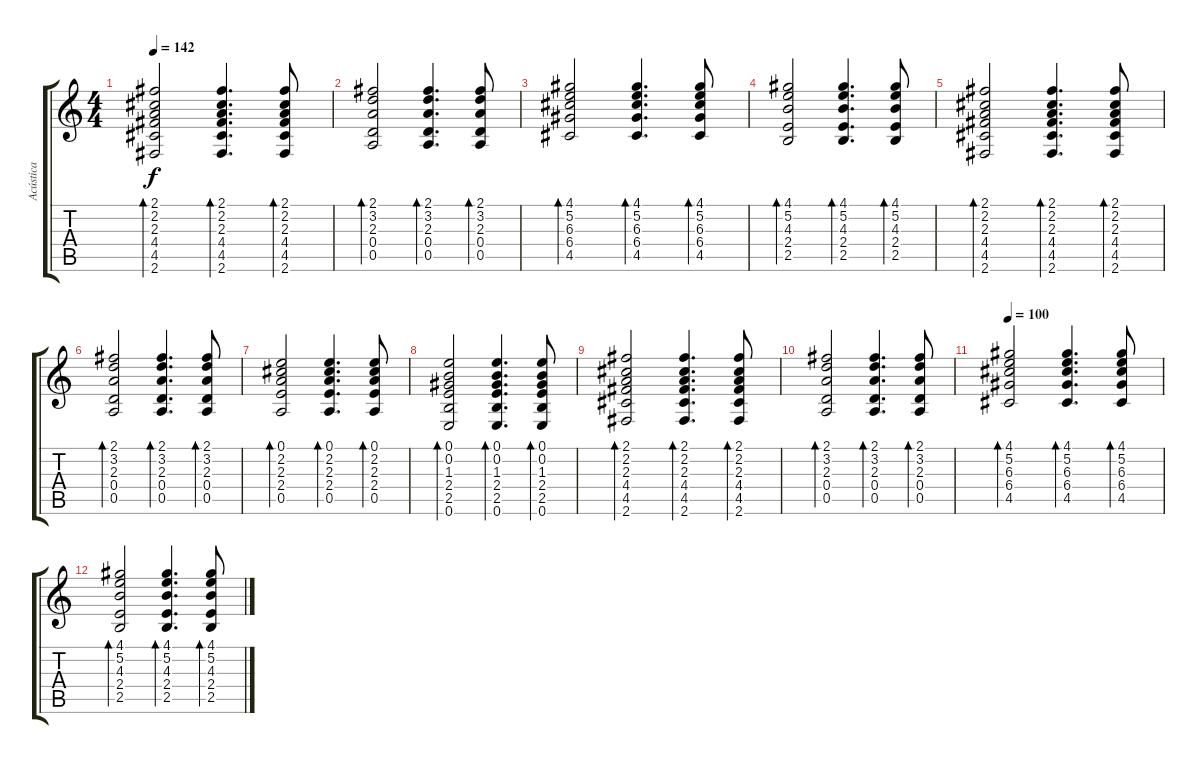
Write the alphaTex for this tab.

\track ("Acústica" "Acústica") {instrument electricguitarclean}
\staff {score tabs}
\tuning (E4 B3 G3 D3 A2 E2) {hide}
\ts (4 4)
\tempo 142
\clef g2
\ks c
(2.1 2.2 2.3 4.4 4.5 2.6).2{bd 60 dy f} (2.1 2.2 2.3 4.4 4.5 2.6).4{d bd 60} (2.1 2.2 2.3 4.4 4.5 2.6).8{bd 60} |
(2.1 3.2 2.3 0.4 0.5).2{bd 60} (2.1 3.2 2.3 0.4 0.5).4{d bd 60} (2.1 3.2 2.3 0.4 0.5).8{bd 60} |
(4.1 5.2 6.3 6.4 4.5).2{bd 60} (4.1 5.2 6.3 6.4 4.5).4{d bd 60} (4.1 5.2 6.3 6.4 4.5).8{bd 60} |
(4.1 5.2 4.3 2.4 2.5).2{bd 60} (4.1 5.2 4.3 2.4 2.5).4{d bd 60} (4.1 5.2 4.3 2.4 2.5).8{bd 60} |
(2.1 2.2 2.3 4.4 4.5 2.6).2{bd 60} (2.1 2.2 2.3 4.4 4.5 2.6).4{d bd 60} (2.1 2.2 2.3 4.4 4.5 2.6).8{bd 60} |
(2.1 3.2 2.3 0.4 0.5).2{bd 60} (2.1 3.2 2.3 0.4 0.5).4{d bd 60} (2.1 3.2 2.3 0.4 0.5).8{bd 60} |
(0.1 2.2 2.3 2.4 0.5).2{bd 60} (0.1 2.2 2.3 2.4 0.5).4{d bd 60} (0.1 2.2 2.3 2.4 0.5).8{bd 60} |
(0.1 0.2 1.3 2.4 2.5 0.6).2{bd 60} (0.1 0.2 1.3 2.4 2.5 0.6).4{d bd 60} (0.1 0.2 1.3 2.4 2.5 0.6).8{bd 60} |
(2.1 2.2 2.3 4.4 4.5 2.6).2{bd 60} (2.1 2.2 2.3 4.4 4.5 2.6).4{d bd 60} (2.1 2.2 2.3 4.4 4.5 2.6).8{bd 60} |
(2.1 3.2 2.3 0.4 0.5).2{bd 60} (2.1 3.2 2.3 0.4 0.5).4{d bd 60} (2.1 3.2 2.3 0.4 0.5).8{bd 60} |
\tempo 100
(4.1 5.2 6.3 6.4 4.5).2{bd 60} (4.1 5.2 6.3 6.4 4.5).4{d bd 60} (4.1 5.2 6.3 6.4 4.5).8{bd 60} |
(4.1 5.2 4.3 2.4 2.5).2{bd 60} (4.1 5.2 4.3 2.4 2.5).4{d bd 60} (4.1 5.2 4.3 2.4 2.5).8{bd 60}
